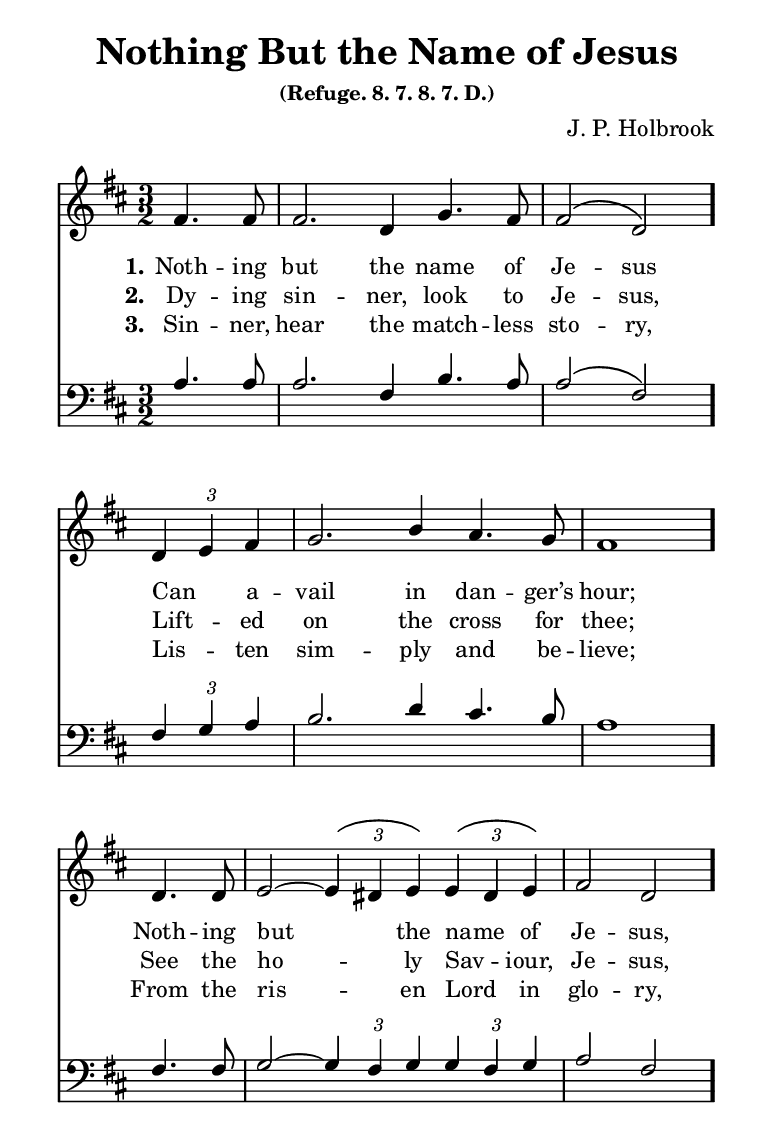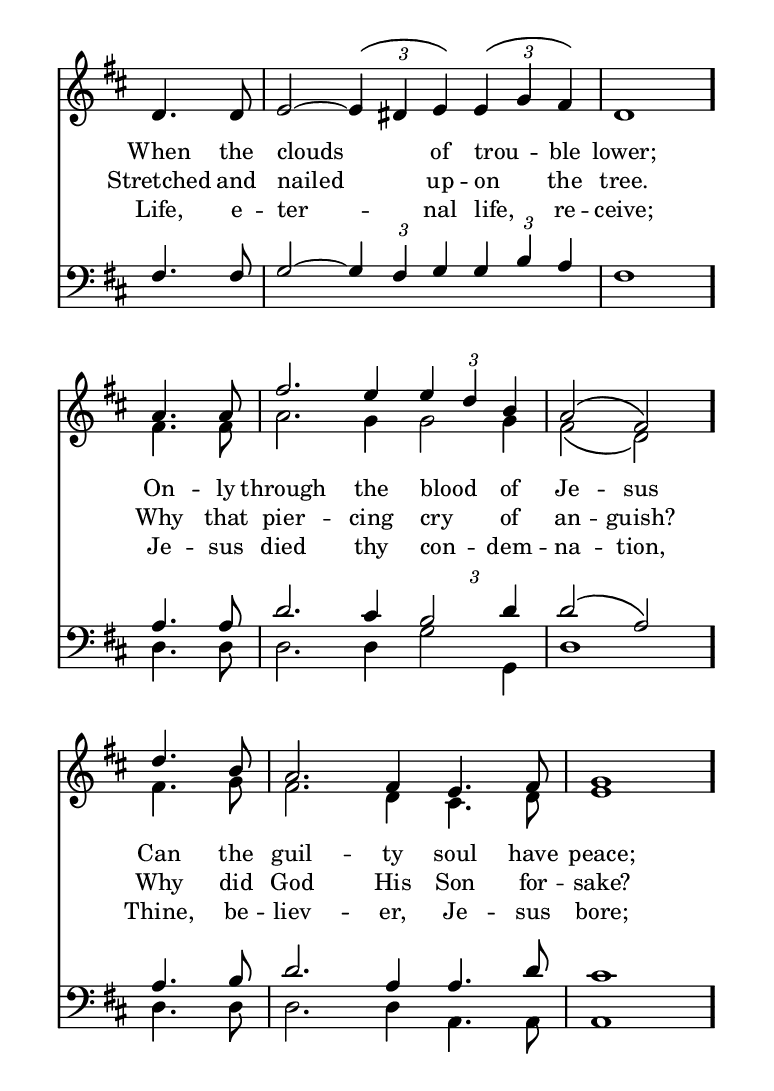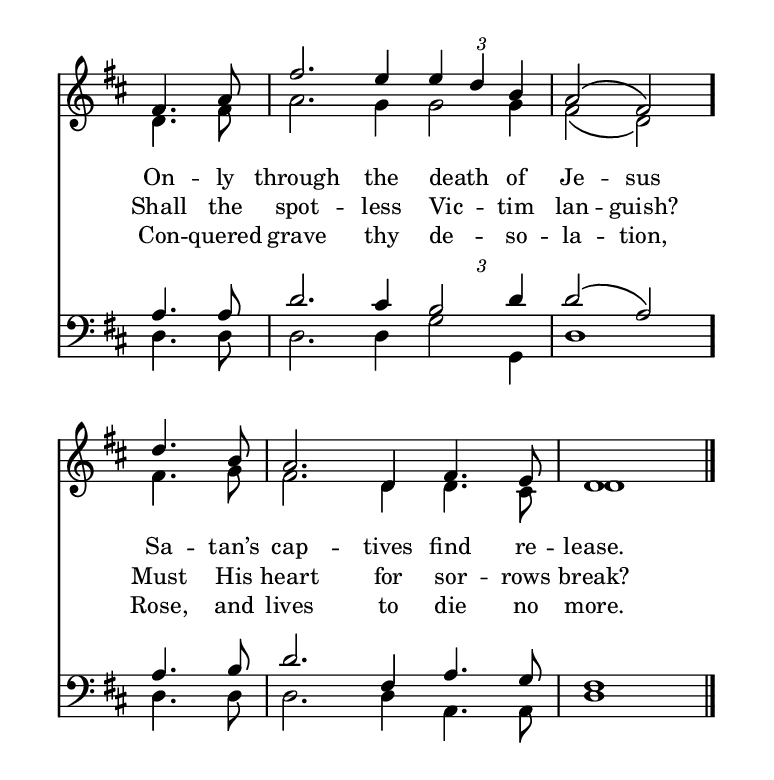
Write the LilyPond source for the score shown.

\include "common/global.ily"
\paper {
  \include "common/paper.ily"
  ragged-bottom = ##t
  %ragged-last-bottom = ##t
  systems-per-page = ##f
  %page-count = ##f
}

\header{
  title = "Nothing But the Name of Jesus"
  subsubtitle = "(Refuge. 8. 7. 8. 7. D.)"
  %meter = "8.7.8.7.D."
  %poet = ""
  composer = "J. P. Holbrook"
  %copyright = ""
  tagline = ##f
}

% for fermata in MIDI
ta = { \tempo 2=80 }
tb = { \tempo 2=40 }

global = {
  \include "common/overrides.ily"
  \override Staff.TimeSignature #'style = #'()
  \time 3/2
  \override Score.MetronomeMark #'transparent = ##t % hide all fermata changes too
  \override TupletBracket.bracket-visibility = ##f
  \ta
  \key d \major
  \partial 2
  \autoBeamOff
}

notesSoprano = {
\global
\relative c' {

  fis4. fis8 | fis2. d4 g4. fis8 | fis2\( d2\)
  \tuplet 3/2 { d4 e4 fis4 } | g2. b4 a4. g8 | fis1 \break
  d4. d8 | e2 ~ \repeat unfold 2 { \tuplet 3/2 { e4\( dis e\) } } | fis2 d2
  d4. d8 | e2 ~ \tuplet 3/2 { e4\( dis e\) } \tuplet 3/2 { e\( g fis\) } | d1 \break
  a'4. a8 | fis'2. e4 \tuplet 3/2 { e4 d b } | a2\( fis2\)
  d'4. b8 | a2. fis4 e4. fis8 | g1 \break
  fis4. a8 | fis'2. e4 \tuplet 3/2 { e4 d b } | a2\( fis2\)
  d'4. b8 | a2. d,4 fis4. e8 | d1 \break

  \bar "|."

}
}

notesAlto = {
\global
\relative e' {

  \repeat unfold 8 { \skip2 \skip2 \skip2 }
  fis4. fis8 | a2. g4 \omit TupletNumber \tuplet 3/2 { g2 g4 } | fis2\( d2\)
  fis4. g8 | fis2. d4 cis4. d8 | e1
  d4. fis8 | a2. g4 \omit TupletNumber \tuplet 3/2 { g2 g4 } | fis2\( d2\)
  fis4. g8 | fis2. d4 d4. cis8 | d1

}
}

notesTenor = {
\global
\relative a {

  a4. a8 | a2. fis4 b4. a8 | a2\( fis2\)
  \tuplet 3/2 { fis4 g a } | b2. d4 cis4. b8 | a1
  fis4. fis8 | g2 ~ \repeat unfold 2 { \tuplet 3/2 { g4 fis g } } | a2 fis2
  fis4. fis8 | g2 ~ \tuplet 3/2 { g4 fis g } \tuplet 3/2 { g4 b a } | fis1
  a4. a8 | d2. cis4 \tuplet 3/2 { b2 d4 } | d2\( a2\)
  a4. b8 | d2. a4 a4. d8 | cis1
  a4. a8 | d2. cis4 \tuplet 3/2 { b2 d4 } | d2\( a2\)
  a4. b8 | d2. fis,4 a4. g8 | fis1

}
}

notesBass = {
\global
\relative f {

  \repeat unfold 8 { \skip2 \skip2 \skip2 }
  d4. d8 | d2. d4 \omit TupletNumber \tuplet 3/2 { g2 g,4 } | d'1
  d4. d8 | d2. d4 a4. a8 | a1
  d4. d8 | d2. d4 \omit TupletNumber \tuplet 3/2 { g2 g,4 } | d'1
  d4. d8 | d2. d4 a4. a8 | d1

}
}

wordsA = \lyricmode {
\set stanza = "1."

Noth -- ing but the name of Je -- sus \bar "."
Can _ a -- vail in dan -- ger’s hour; \bar "."
Noth -- ing but _ the name _ of Je -- sus, \bar "."
When the clouds _ of trou -- _ ble lower; \bar "."
On -- ly through the blood _ of Je -- sus \bar "."
Can the guil -- ty soul have peace; \bar "."
On -- ly through the death _ of Je -- sus \bar "."
Sa -- tan’s cap -- tives find re -- lease. \bar "."

}

wordsB = \lyricmode {
\set stanza = "2."

Dy -- ing sin -- ner, look to Je -- sus,
Lift -- _ ed on the cross for thee;
See the ho -- _ ly Sav -- _ iour, Je -- sus,
Stretched and nailed _ up -- on _ the tree.
Why that pier -- cing cry _ of an -- guish?
Why did God His Son for -- sake?
Shall the spot -- less Vic -- _ tim lan -- guish?
Must His heart for sor -- rows break?

}

wordsC = \lyricmode {
\set stanza = "3."

Sin -- ner, hear the match -- less sto -- ry,
Lis -- _ ten sim -- ply and be -- lieve;
From the ris -- _ en Lord _ in glo -- ry,
Life, e -- ter -- _ nal life, _ re -- ceive;
Je -- sus died thy con -- _ dem -- na -- tion,
Thine, be -- liev -- er, Je -- sus bore;
Con -- quered grave thy de -- _ so -- la -- tion,
Rose, and lives to die no more.

}

\score {
  \context ChoirStaff <<
    \context Staff = upper <<
      \set ChoirStaff.systemStartDelimiter = #'SystemStartBar
      \context Voice  = sopranos { \voiceOne << \notesSoprano >> }
      \context Voice  = altos { \voiceTwo << \notesAlto >> }
      \context Lyrics = one   \lyricsto sopranos \wordsA
      \context Lyrics = two   \lyricsto sopranos \wordsB
      \context Lyrics = three \lyricsto sopranos \wordsC
    >>
    \context Staff = men <<
      \clef bass
      \context Voice  = tenors { \voiceOne << \notesTenor >> }
      \context Voice  = basses { \voiceTwo << \notesBass >> }
    >>
  >>
  \layout {
    \include "common/layout.ily"
  }
  \midi{
    \include "common/midi.ily"
  }
}

% bump to 2.18.1 for \tuplet
\version "2.18.1"  % necessary for upgrading to future LilyPond versions.

% vi:set et ts=2 sw=2 ai nocindent syntax=lilypond
